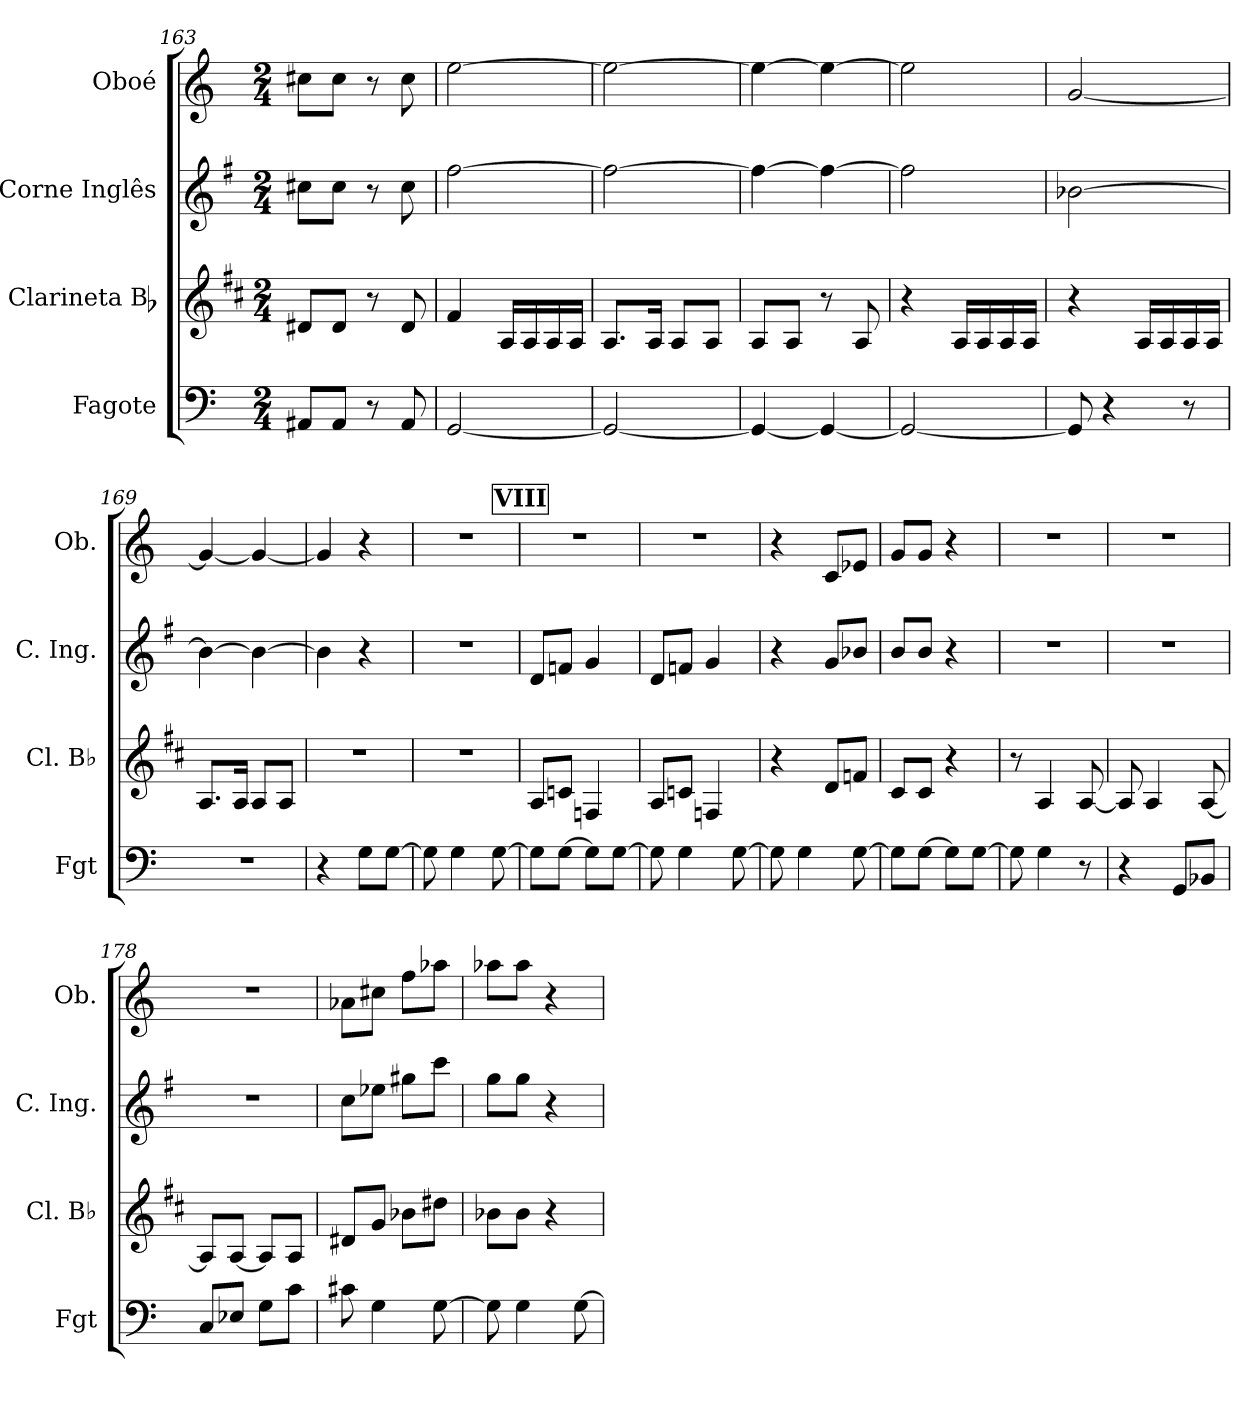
**kern	**kern	**kern	**kern
*part4	*part3	*part2	*part1
*staff4	*staff3	*staff2	*staff1
*I"Fagote	*I"Clarineta Bb	*I"Corne Inglês	*I"Oboé
*I'Fgt	*I'Cl. Bb	*I'C. Ing.	*I'Ob.
*clefF4	*clefG2	*clefG2	*clefG2
*	*ITrd1c2	*ITrd4c7	*
*k[]	*k[]	*k[]	*k[]
*M2/4	*M2/4	*M2/4	*M2/4
=163	=163	=163	=163
8AA#X/L	8c#X/L	8f#X\L	8cc#X\L
8AA#/J	8c#/J	8f#\J	8cc#\J
8r	8r	8r	8r
8AA#/	8c#/	8f#\	8cc#\
=164	=164	=164	=164
[2GG/	4e/	[2b\	[2ee\
.	16G/LL	.	.
.	16G/	.	.
.	16G/	.	.
.	16G/JJ	.	.
=165	=165	=165	=165
2GG/_	8.G/L	2b\_	2ee\_
.	16G/Jk	.	.
.	8G/L	.	.
.	8G/J	.	.
=166	=166	=166	=166
4GG/_	8G/L	4b\_	4ee\_
.	8G/J	.	.
4GG/_	8r	4b\_	4ee\_
.	8G/	.	.
!!LO:PB:g=z
=167	=167	=167	=167
2GG/_	4r	2b\]	2ee\]
.	16G/LL	.	.
.	16G/	.	.
.	16G/	.	.
.	16G/JJ	.	.
=168	=168	=168	=168
8GG/]	4r	[2e-X\	[2g/
4r	.	.	.
.	16G/LL	.	.
.	16G/	.	.
8r	16G/	.	.
.	16G/JJ	.	.
=169	=169	=169	=169
2r	8.G/L	4e-\_	4g/_
.	16G/Jk	.	.
.	8G/L	4e-\_	4g/_
.	8G/J	.	.
=170	=170	=170	=170
4r	2r	4e-\]	4g/]
8G\L	.	4r	4r
[8G\J	.	.	.
=171	=171	=171	=171
8G\]	2r	2r	2r
4G\	.	.	.
[8G\	.	.	.
!!LO:REH:place=s1:a:B:fs=14:t=VIII
=172	=172	=172	=172
8G\L]	8G/L	8G/L	2r
[8G\J	8B-X/J	8B-X/J	.
8G\L]	4E-X/	4c/	.
[8G\J	.	.	.
=173	=173	=173	=173
8G\]	8G/L	8G/L	2r
4G\	8B-X/J	8B-X/J	.
.	4E-X/	4c/	.
[8G\	.	.	.
!!LO:LB:g=z
=174	=174	=174	=174
8G\]	4r	4r	4r
4G\	.	.	.
.	8c/L	8c/L	8c/L
[8G\	8e-X/J	8e-X/J	8e-X/J
=175	=175	=175	=175
8G\L]	8B/L	8e/L	8g/L
[8G\J	8B/J	8e/J	8g/J
8G\L]	4r	4r	4r
[8G\J	.	.	.
=176	=176	=176	=176
8G\]	8r	2r	2r
4G\	4G/	.	.
8r	[8G/	.	.
=177	=177	=177	=177
4r	8G/]	2r	2r
.	4G/	.	.
8GG/L	.	.	.
8BB-X/J	[8G/	.	.
=178	=178	=178	=178
8C/L	8G/L]	2r	2r
8E-X/J	[8G/J	.	.
8G\L	8G/L]	.	.
8c\J	8G/J	.	.
=179	=179	=179	=179
8c#X\	8c#X/L	8f\L	8a-X\L
4G\	8f/J	8a-X\J	8cc#X\J
.	8a-X\L	8cc#X\L	8ff\L
[8G\	8cc#X\J	8ff\J	8aa-X\J
=180	=180	=180	=180
8G\]	8a-X\L	8cc\L	8aa-X\L
4G\	8a-\J	8cc\J	8aa-\J
.	4r	4r	4r
[8G\	.	.	.
=	=	=	=
*-	*-	*-	*-
